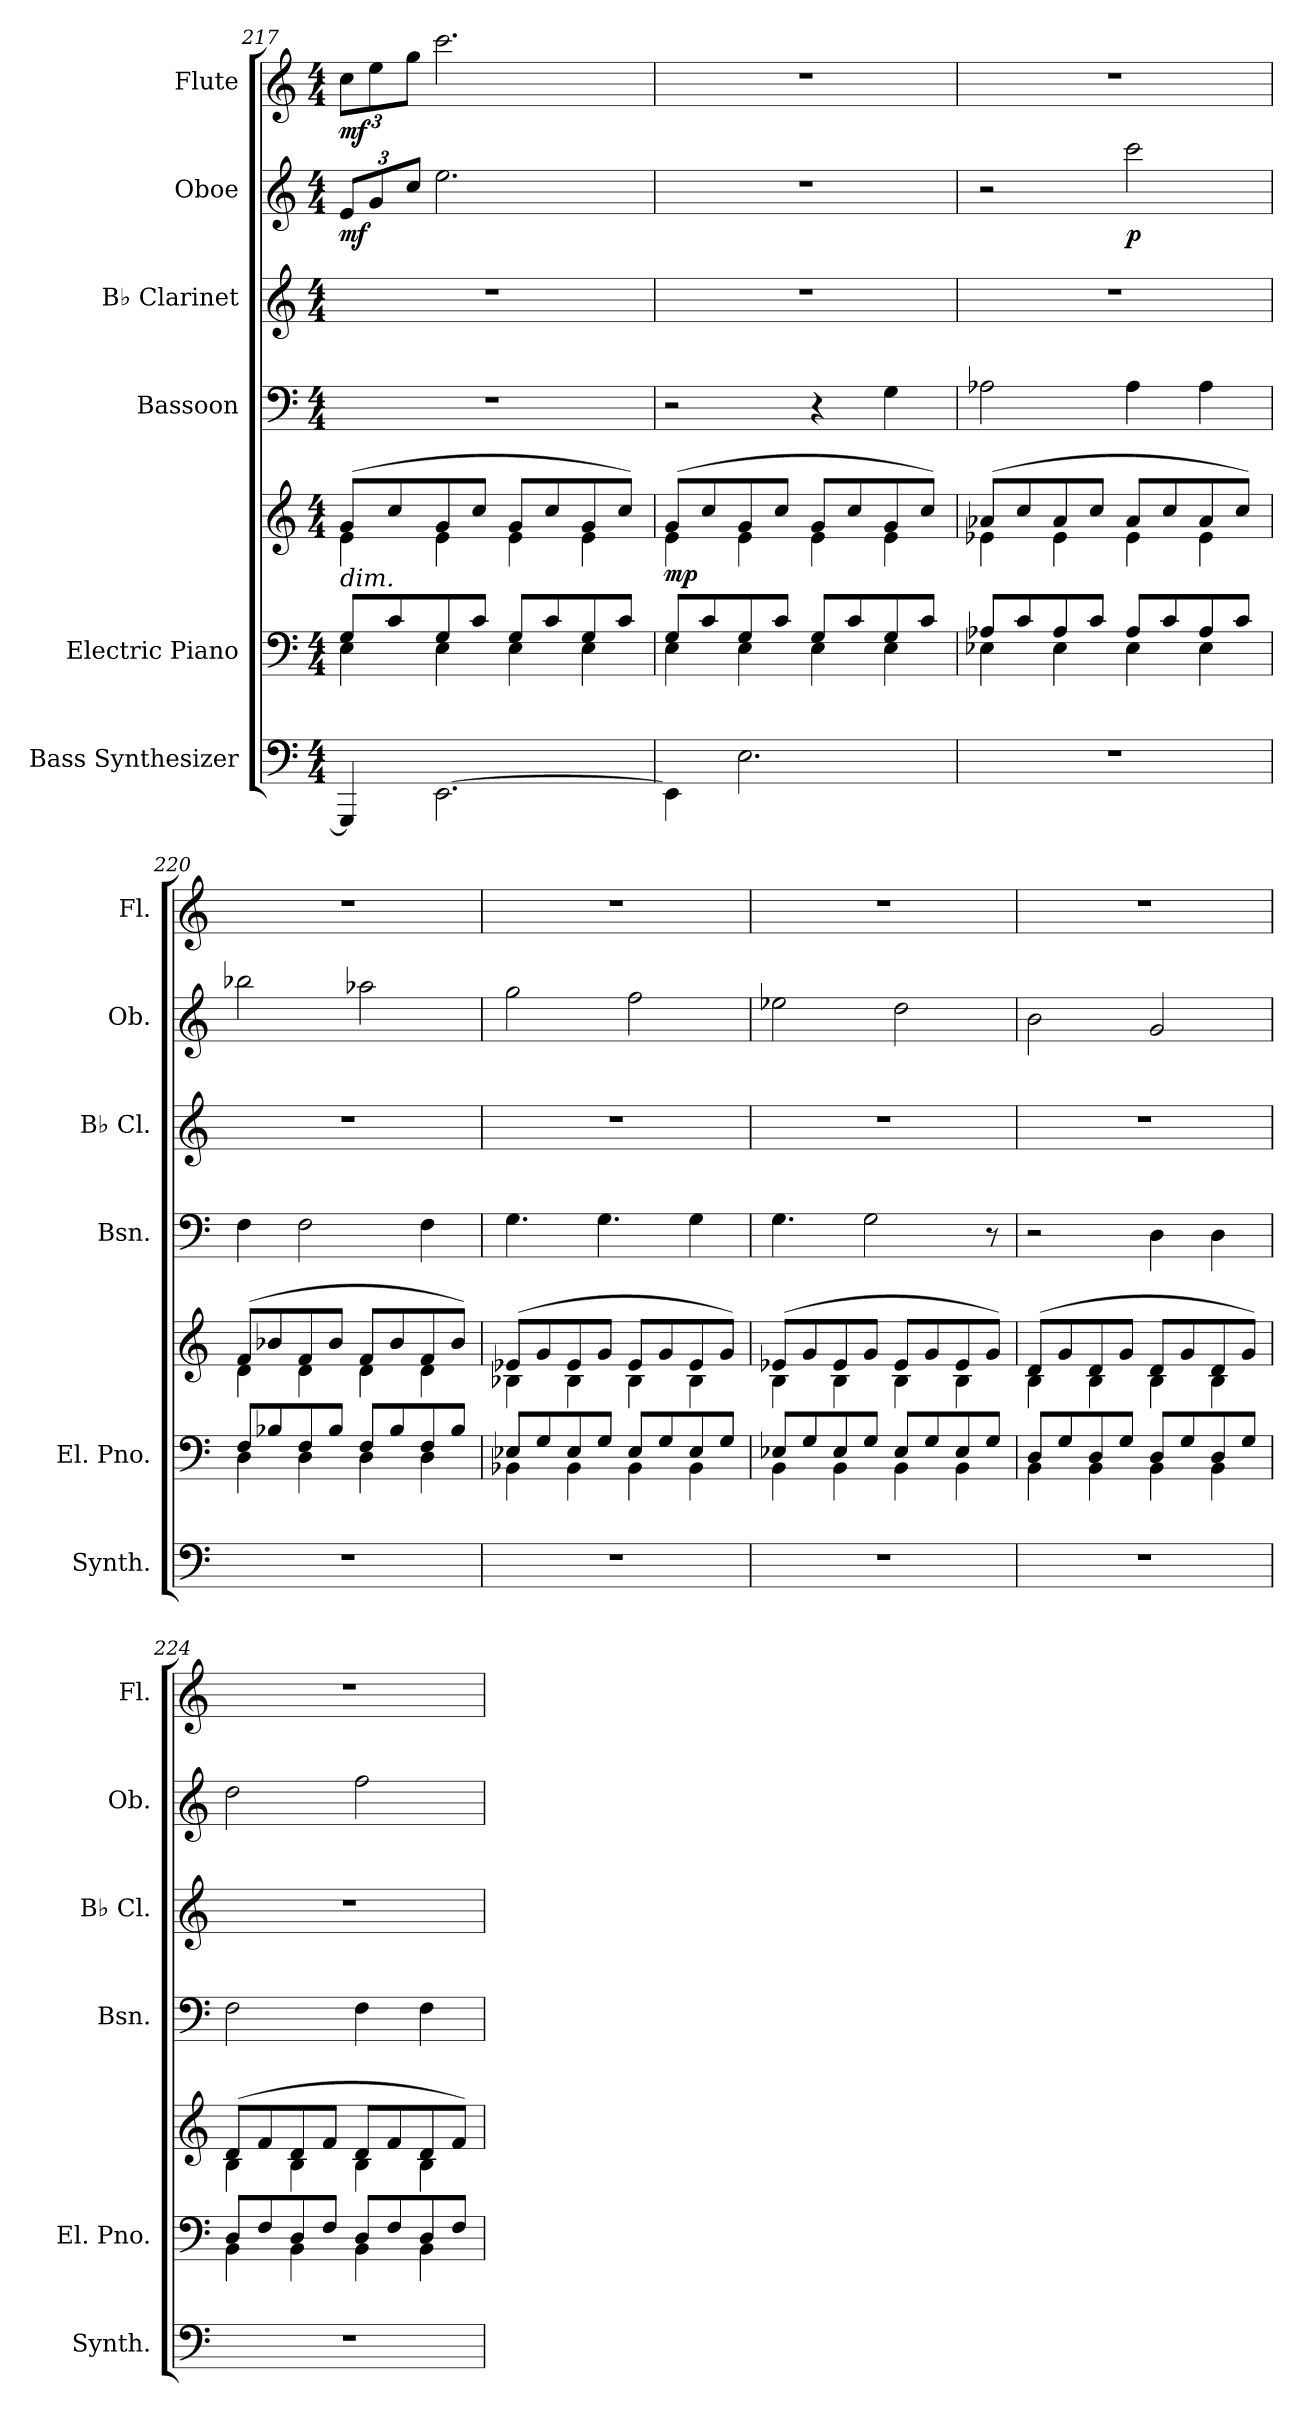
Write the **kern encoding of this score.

**kern	**kern	**kern	**dynam	**kern	**kern	**kern	**dynam	**kern	**dynam
*part6	*part5	*part5	*part5	*part4	*part3	*part2	*part2	*part1	*part1
*staff7	*staff6	*staff5	*staff5/6	*staff4	*staff3	*staff2	*staff2	*staff1	*staff1
*I"Bass Synthesizer	*I"Electric Piano	*	*	*I"Bassoon	*I"B♭ Clarinet	*I"Oboe	*	*I"Flute	*
*I'Synth.	*I'El. Pno.	*	*	*I'Bsn.	*I'B♭ Cl.	*I'Ob.	*	*I'Fl.	*
*clefF4	*clefF4	*clefG2	*	*clefF4	*clefG2	*clefG2	*	*clefG2	*
*	*	*	*	*	*ITrd1c2	*	*	*	*
*k[]	*k[]	*k[]	*	*k[]	*k[b-e-]	*k[]	*	*k[]	*
*M4/4	*M4/4	*M4/4	*	*M4/4	*M4/4	*M4/4	*	*M4/4	*
=217	=217	=217	=217	=217	=217	=217	=217	=217	=217
*	*^	*^	*	*	*	*	*	*	*
*	*	*	*	*	*	*	*	*Xbrackettup	*	*Xbrackettup	*
!	!	!	!LO:TX:b:i:t=dim.	!	!	!	!	!	!	!	!
!	!	!	!	!	!	!	!	!	!LO:DY:b	!	!LO:DY:b
4GGG/]	8G/L	4E\	(>8g/L	4e\	.	1r	1r	12e/L	mf	12cc\L	mf
.	.	.	.	.	.	.	.	12g/	.	12ee\	.
.	8c/	.	8cc/	.	.	.	.	.	.	.	.
.	.	.	.	.	.	.	.	12cc/J	.	12gg\J	.
[2.EE\	8G/	4E\	8g/	4e\	.	.	.	2.ee\	.	2.ccc\	.
.	8c/J	.	8cc/J	.	.	.	.	.	.	.	.
.	8G/L	4E\	8g/L	4e\	.	.	.	.	.	.	.
.	8c/	.	8cc/	.	.	.	.	.	.	.	.
.	8G/	4E\	8g/	4e\	.	.	.	.	.	.	.
.	8c/J	.	8cc/J)	.	.	.	.	.	.	.	.
!!LO:PB:g=z
=218	=218	=218	=218	=218	=218	=218	=218	=218	=218	=218	=218
!	!	!	!	!	!LO:DY:b	!	!	!	!	!	!
4EE\]	8G/L	4E\	(>8g/L	4e\	mp	2r	1r	1r	.	1r	.
.	8c/	.	8cc/	.	.	.	.	.	.	.	.
2.E\	8G/	4E\	8g/	4e\	.	.	.	.	.	.	.
.	8c/J	.	8cc/J	.	.	.	.	.	.	.	.
.	8G/L	4E\	8g/L	4e\	.	4r	.	.	.	.	.
.	8c/	.	8cc/	.	.	.	.	.	.	.	.
.	8G/	4E\	8g/	4e\	.	4G\	.	.	.	.	.
.	8c/J	.	8cc/J)	.	.	.	.	.	.	.	.
=219	=219	=219	=219	=219	=219	=219	=219	=219	=219	=219	=219
1r	8A-X/L	4E-X\	(>8a-X/L	4e-X\	.	2A-X\	1r	2r	.	1r	.
.	8c/	.	8cc/	.	.	.	.	.	.	.	.
.	8A-/	4E-\	8a-/	4e-\	.	.	.	.	.	.	.
.	8c/J	.	8cc/J	.	.	.	.	.	.	.	.
!	!	!	!	!	!	!	!	!	!LO:DY:b	!	!
.	8A-/L	4E-\	8a-/L	4e-\	.	4A-\	.	2ccc\	p	.	.
.	8c/	.	8cc/	.	.	.	.	.	.	.	.
.	8A-/	4E-\	8a-/	4e-\	.	4A-\	.	.	.	.	.
.	8c/J	.	8cc/J)	.	.	.	.	.	.	.	.
=220	=220	=220	=220	=220	=220	=220	=220	=220	=220	=220	=220
1r	8F/L	4D\	(>8f/L	4d\	.	4F\	1r	2bb-X\	.	1r	.
.	8B-X/	.	8b-X/	.	.	.	.	.	.	.	.
.	8F/	4D\	8f/	4d\	.	2F\	.	.	.	.	.
.	8B-/J	.	8b-/J	.	.	.	.	.	.	.	.
.	8F/L	4D\	8f/L	4d\	.	.	.	2aa-X\	.	.	.
.	8B-/	.	8b-/	.	.	.	.	.	.	.	.
.	8F/	4D\	8f/	4d\	.	4F\	.	.	.	.	.
.	8B-/J	.	8b-/J)	.	.	.	.	.	.	.	.
=221	=221	=221	=221	=221	=221	=221	=221	=221	=221	=221	=221
1r	8E-X/L	4BB-X\	(>8e-X/L	4B-X\	.	4.G\	1r	2gg\	.	1r	.
.	8G/	.	8g/	.	.	.	.	.	.	.	.
.	8E-/	4BB-\	8e-/	4B-\	.	.	.	.	.	.	.
.	8G/J	.	8g/J	.	.	4.G\	.	.	.	.	.
.	8E-/L	4BB-\	8e-/L	4B-\	.	.	.	2ff\	.	.	.
.	8G/	.	8g/	.	.	.	.	.	.	.	.
.	8E-/	4BB-\	8e-/	4B-\	.	4G\	.	.	.	.	.
.	8G/J	.	8g/J)	.	.	.	.	.	.	.	.
=222	=222	=222	=222	=222	=222	=222	=222	=222	=222	=222	=222
1r	8E-X/L	4BB\	(>8e-X/L	4B\	.	4.G\	1r	2ee-X\	.	1r	.
.	8G/	.	8g/	.	.	.	.	.	.	.	.
.	8E-/	4BB\	8e-/	4B\	.	.	.	.	.	.	.
.	8G/J	.	8g/J	.	.	2G\	.	.	.	.	.
.	8E-/L	4BB\	8e-/L	4B\	.	.	.	2dd\	.	.	.
.	8G/	.	8g/	.	.	.	.	.	.	.	.
.	8E-/	4BB\	8e-/	4B\	.	.	.	.	.	.	.
.	8G/J	.	8g/J)	.	.	8r	.	.	.	.	.
!!LO:PB:g=z
=223	=223	=223	=223	=223	=223	=223	=223	=223	=223	=223	=223
1r	8D/L	4BB\	(>8d/L	4B\	.	2r	1r	2b\	.	1r	.
.	8G/	.	8g/	.	.	.	.	.	.	.	.
.	8D/	4BB\	8d/	4B\	.	.	.	.	.	.	.
.	8G/J	.	8g/J	.	.	.	.	.	.	.	.
.	8D/L	4BB\	8d/L	4B\	.	4D\	.	2g/	.	.	.
.	8G/	.	8g/	.	.	.	.	.	.	.	.
.	8D/	4BB\	8d/	4B\	.	4D\	.	.	.	.	.
.	8G/J	.	8g/J)	.	.	.	.	.	.	.	.
=224	=224	=224	=224	=224	=224	=224	=224	=224	=224	=224	=224
1r	8D/L	4BB\	(>8d/L	4B\	.	2F\	1r	2dd\	.	1r	.
.	8F/	.	8f/	.	.	.	.	.	.	.	.
.	8D/	4BB\	8d/	4B\	.	.	.	.	.	.	.
.	8F/J	.	8f/J	.	.	.	.	.	.	.	.
.	8D/L	4BB\	8d/L	4B\	.	4F\	.	2ff\	.	.	.
.	8F/	.	8f/	.	.	.	.	.	.	.	.
.	8D/	4BB\	8d/	4B\	.	4F\	.	.	.	.	.
.	8F/J	.	8f/J)	.	.	.	.	.	.	.	.
*	*v	*v	*	*	*	*	*	*	*	*	*
*	*	*v	*v	*	*	*	*	*	*	*
=	=	=	=	=	=	=	=	=	=
*-	*-	*-	*-	*-	*-	*-	*-	*-	*-
